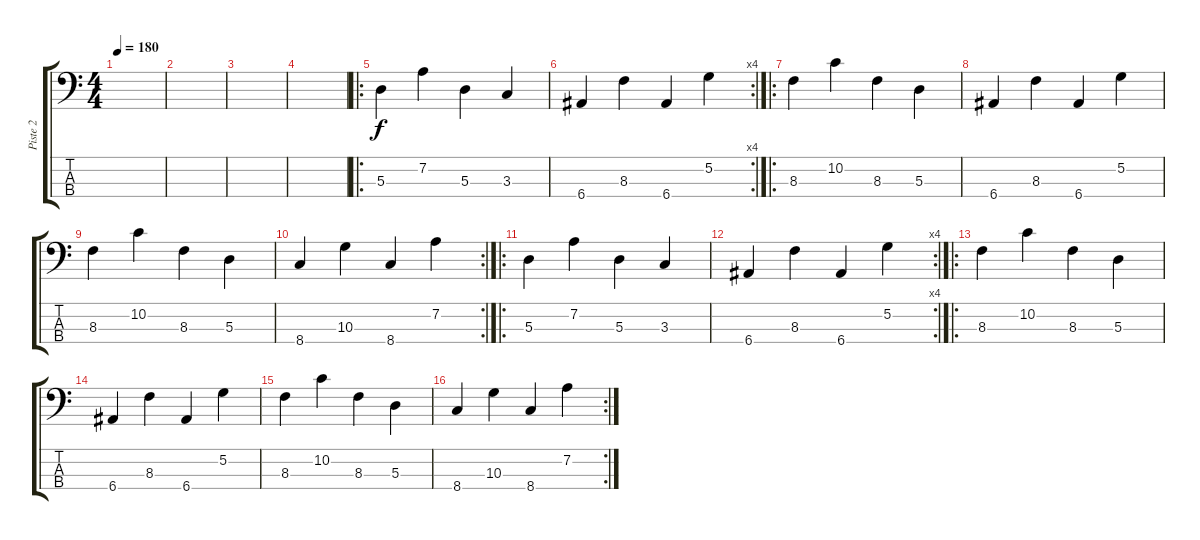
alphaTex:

\track ("Piste 2" "Piste 2") {instrument electricbassfinger}
\staff {score tabs}
\tuning (G2 D2 A1 E1) {hide}
\ts (4 4)
\tempo 180
\clef f4
\ks c
|
|
|
|
\ro
5.3.4 7.2.4 5.3.4 3.3.4 |
\rc 4
6.4.4 8.3.4 6.4.4 5.2.4 |
\ro
8.3.4 10.2.4 8.3.4 5.3.4 |
6.4.4 8.3.4 6.4.4 5.2.4 |
8.3.4 10.2.4 8.3.4 5.3.4 |
\rc 2
8.4.4 10.3.4 8.4.4 7.2.4 |
\ro
5.3.4 7.2.4 5.3.4 3.3.4 |
\rc 4
6.4.4 8.3.4 6.4.4 5.2.4 |
\ro
8.3.4 10.2.4 8.3.4 5.3.4 |
6.4.4 8.3.4 6.4.4 5.2.4 |
8.3.4 10.2.4 8.3.4 5.3.4 |
\rc 2
8.4.4 10.3.4 8.4.4 7.2.4
